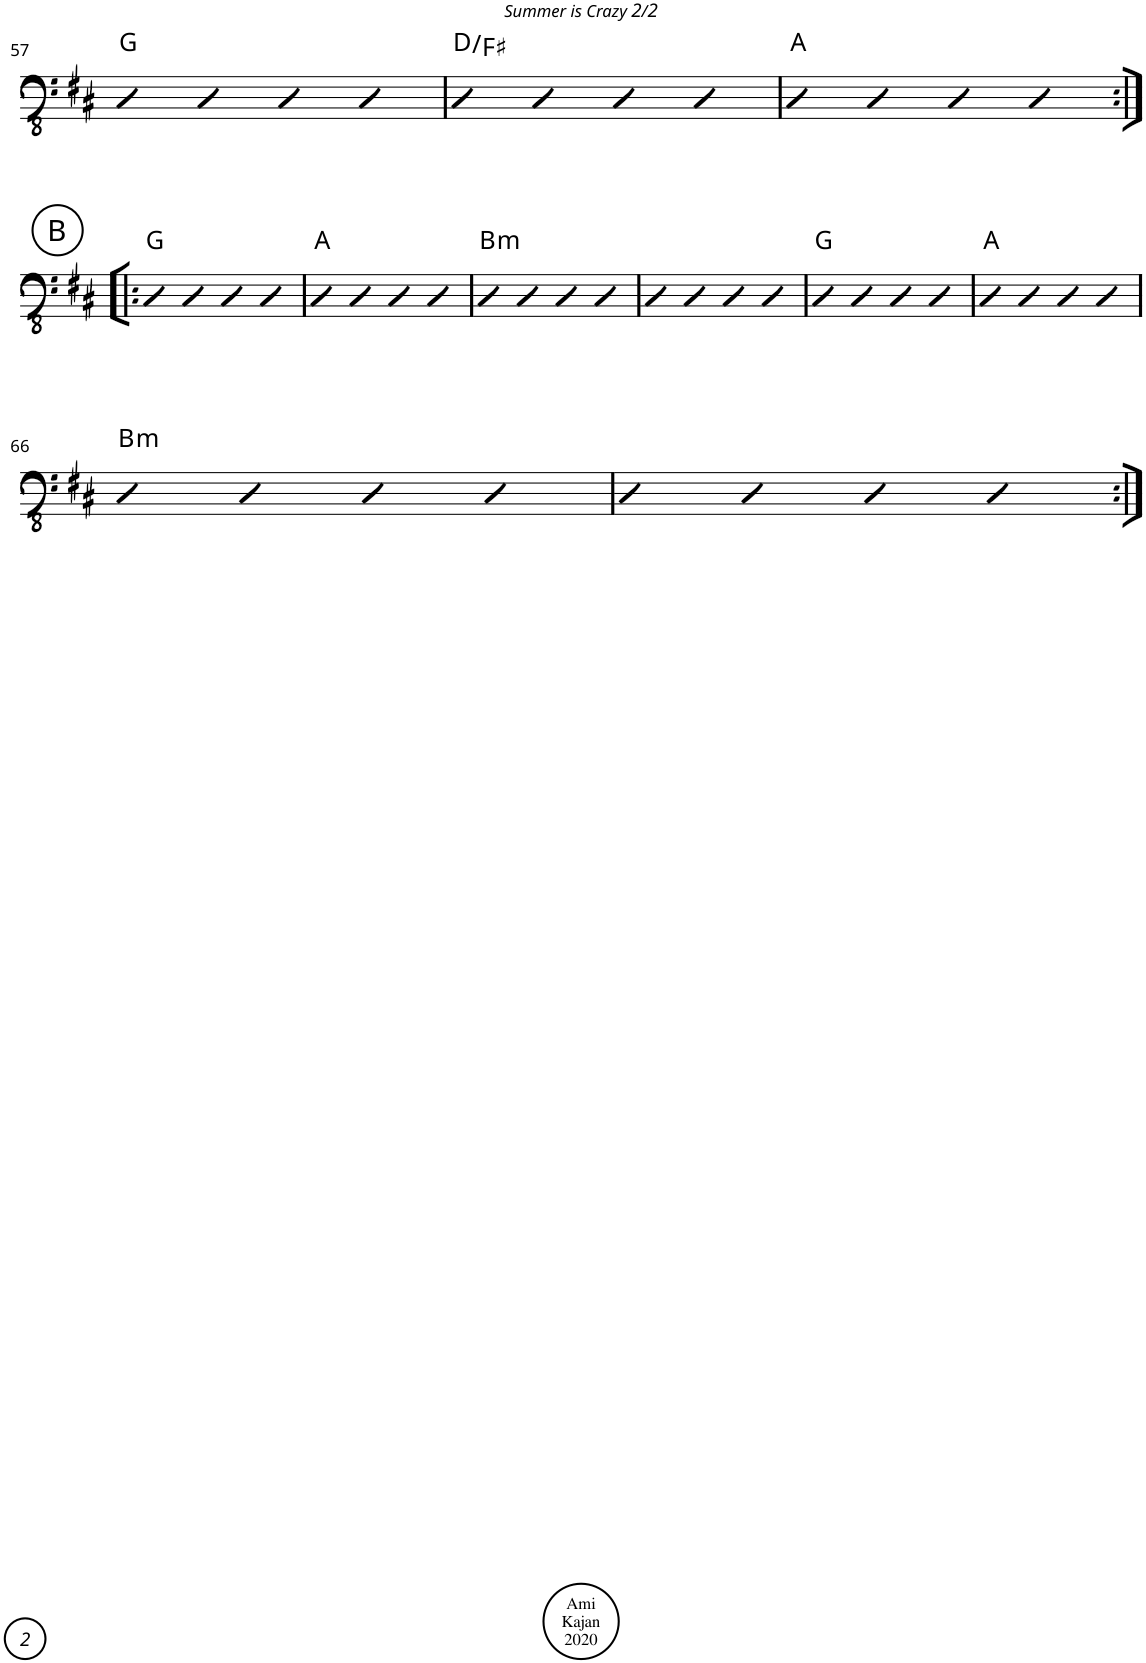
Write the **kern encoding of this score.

**kern	**harte
*part1	*part1
*staff1	*
*I"Acoustic Bass	*
*I'Bass	*
!!LO:PB:g=z
*clefFv4	*
*k[f#c#]	*
*M4/4	*
*met(c)	*
=57	=57
4DD	G:maj
4DD	.
4DD	.
4DD	.
=58	=58
4DD	D:maj/3
4DD	.
4DD	.
4DD	.
=59	=59
4DD	A:maj
4DD	.
4DD	.
4DD	.
!!LO:LB:g=z
!!LO:REH:place=s1:a:cj:enc=circle:fs=14:t=B
=60:|!|:	=60:|!|:
4DD	G:maj
4DD	.
4DD	.
4DD	.
=61	=61
4DD	A:maj
4DD	.
4DD	.
4DD	.
=62	=62
!	!LO:H:kt=m
4DD	B:min
4DD	.
4DD	.
4DD	.
=63	=63
4DD	.
4DD	.
4DD	.
4DD	.
=64	=64
4DD	G:maj
4DD	.
4DD	.
4DD	.
=65	=65
4DD	A:maj
4DD	.
4DD	.
4DD	.
!!LO:LB:g=z
=66	=66
!	!LO:H:kt=m
4DD	B:min
4DD	.
4DD	.
4DD	.
=67	=67
4DD	.
4DD	.
4DD	.
4DD	.
=:|!	=:|!
*-	*-
